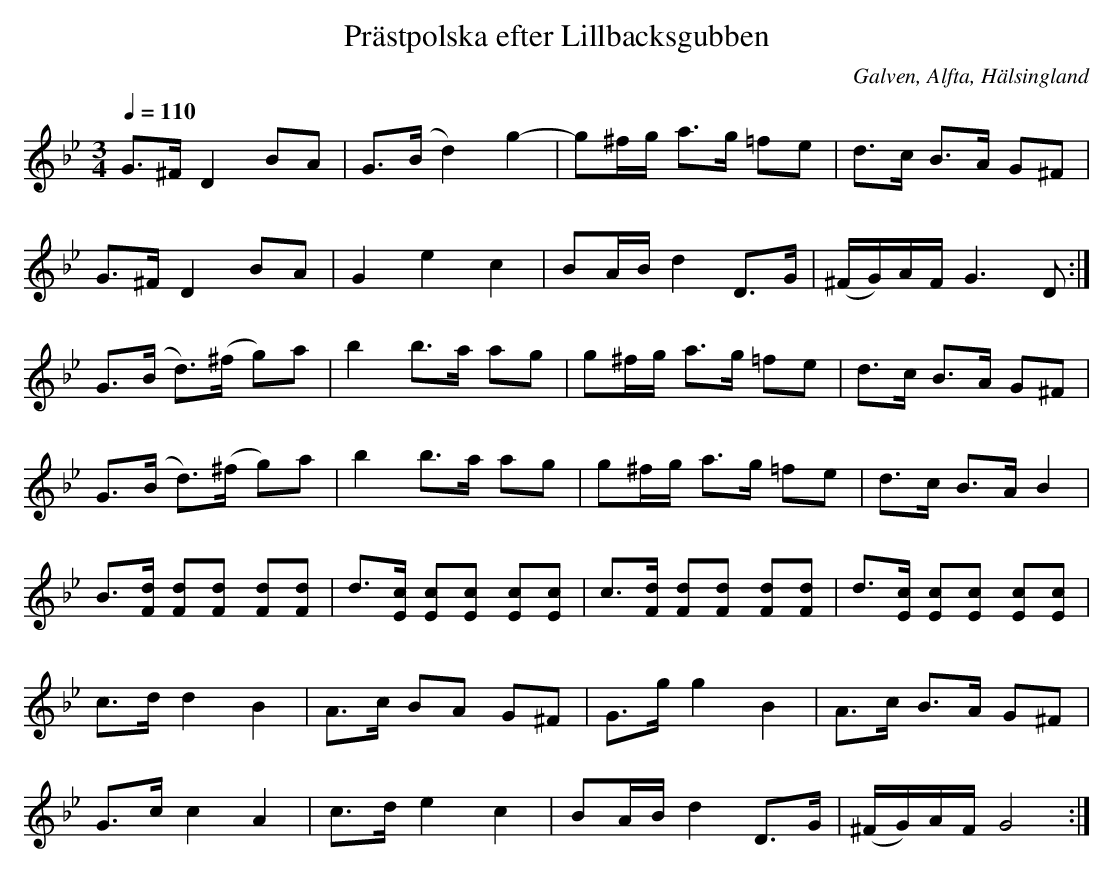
X:1
T:Prästpolska efter Lillbacksgubben
O:Galven, Alfta, Hälsingland
M:3/4
L:1/8
Q:1/4=110
K:Gm
G>^F   D2       BA         | G>(B   d2)      g2-       | g^f/g/ a>g =fe | d>c         B>A G^F  |
G>^F   D2       BA         | G2     e2       c2           | BA/B/  d2 D>G  | (^F/G/)A/F/ G3 D  :|]
G>(B   d>)(^f   g)a        | b2     b>a      ag         | g^f/g/ a>g =fe | d>c         B>A G^F  |
G>(B   d>)(^f   g)a        | b2     b>a      ag         | g^f/g/ a>g =fe | d>c         B>A B2   |
B>[Fd] [Fd][Fd] [Fd][Fd] | d>[Ec] [Ec][Ec] [Ec][Ec] | \
c>[Fd] [Fd][Fd] [Fd][Fd] | d>[Ec] [Ec][Ec] [Ec][Ec] |
c>d    d2       B2           | A>c    BA       G^F       | G>g    g2 B2     | A>c         B>A G^F  |
G>c    c2       A2           | c>d    e2       c2        | BA/B/  d2 D>G   | (^F/G/)A/F/ G4      :|]
